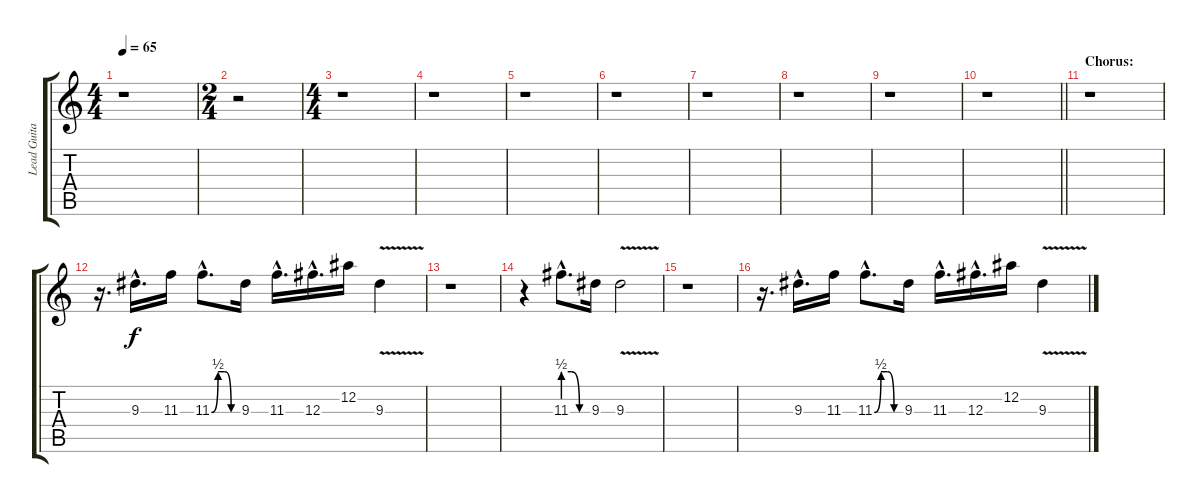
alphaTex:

\track ("Lead Guitar" "Lead Guita") {instrument distortionguitar}
\staff {score tabs}
\tuning (Eb4 Bb3 Gb3 Db3 Ab2 Eb2) {hide}
\ts (4 4)
\tempo 65
\clef g2
\ks c
r.1{dy f} |
\ts (2 4)
r.2 |
\ts (4 4)
r.1 |
r.1 |
r.1 |
r.1 |
r.1 |
r.1 |
r.1 |
\barLineRight lightlight
r.1 |
\section ("" "Chorus:")
r.1 |
r.16{d} 9.3{hac}.16{d} 11.3.16 11.3{be (custom 0 0 15 2 30 2 45 0 60 0) hac}.8{d} 9.3.16 11.3{hac}.16{d} 12.3{hac}.16{d} 12.2.16 9.3{v}.4 |
r.1 |
r.4 11.3{be (custom 0 2 20 2 40 0 60 0) hac}.8{d} 9.3.16 9.3{v}.2 |
r.1 |
r.16{d} 9.3{hac}.16{d} 11.3.16 11.3{be (custom 0 0 15 2 30 2 45 0 60 0) hac}.8{d} 9.3.16 11.3{hac}.16{d} 12.3{hac}.16{d} 12.2.16 9.3{v}.4
